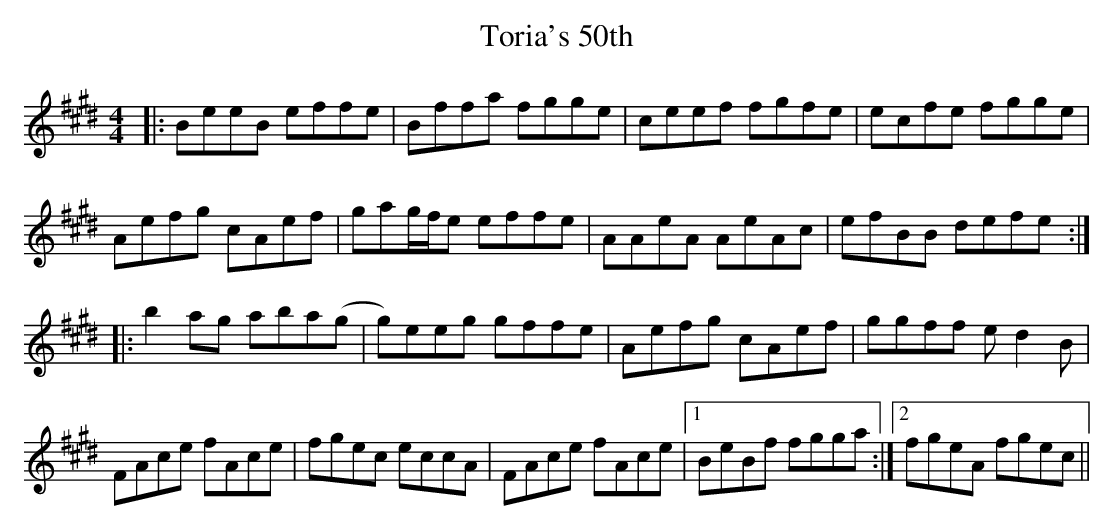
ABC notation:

X:1
T: Toria's 50th
M: 4/4
L: 1/8
K: Emaj
|:BeeB effe|Bffa fgge|ceef fgfe|ecfe fgge|
Aefg cAef|gag/f/e effe|AAeA AeAc|efBB defe:|
|:b2ag aba(g|g)eeg gffe|Aefg cAef|ggff ed2B|
FAce fAce|fgec eccA|FAce fAce|1 BeBf fgga:|2 fgeA fgec||
